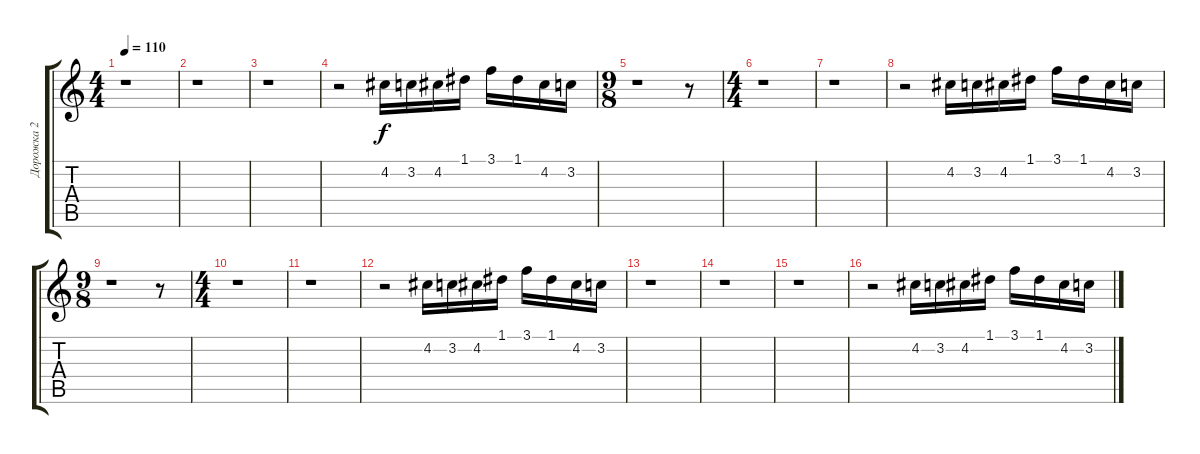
\track ("Дорожка 2" "Дорожка 2") {instrument distortionguitar}
\staff {score tabs}
\tuning (D4 A3 F3 C3 G2 D2) {hide}
\ts (4 4)
\tempo 110
\clef g2
\ks c
r.1{dy f} |
r.1 |
r.1 |
r.2 4.2.16 3.2.16 4.2.16 1.1.16 3.1.16 1.1.16 4.2.16 3.2.16 |
\ts (9 8)
r.1 r.8 |
\ts (4 4)
r.1 |
r.1 |
r.2 4.2.16 3.2.16 4.2.16 1.1.16 3.1.16 1.1.16 4.2.16 3.2.16 |
\ts (9 8)
r.1 r.8 |
\ts (4 4)
r.1 |
r.1 |
r.2 4.2.16 3.2.16 4.2.16 1.1.16 3.1.16 1.1.16 4.2.16 3.2.16 |
r.1 |
r.1 |
r.1 |
r.2 4.2.16 3.2.16 4.2.16 1.1.16 3.1.16 1.1.16 4.2.16 3.2.16
